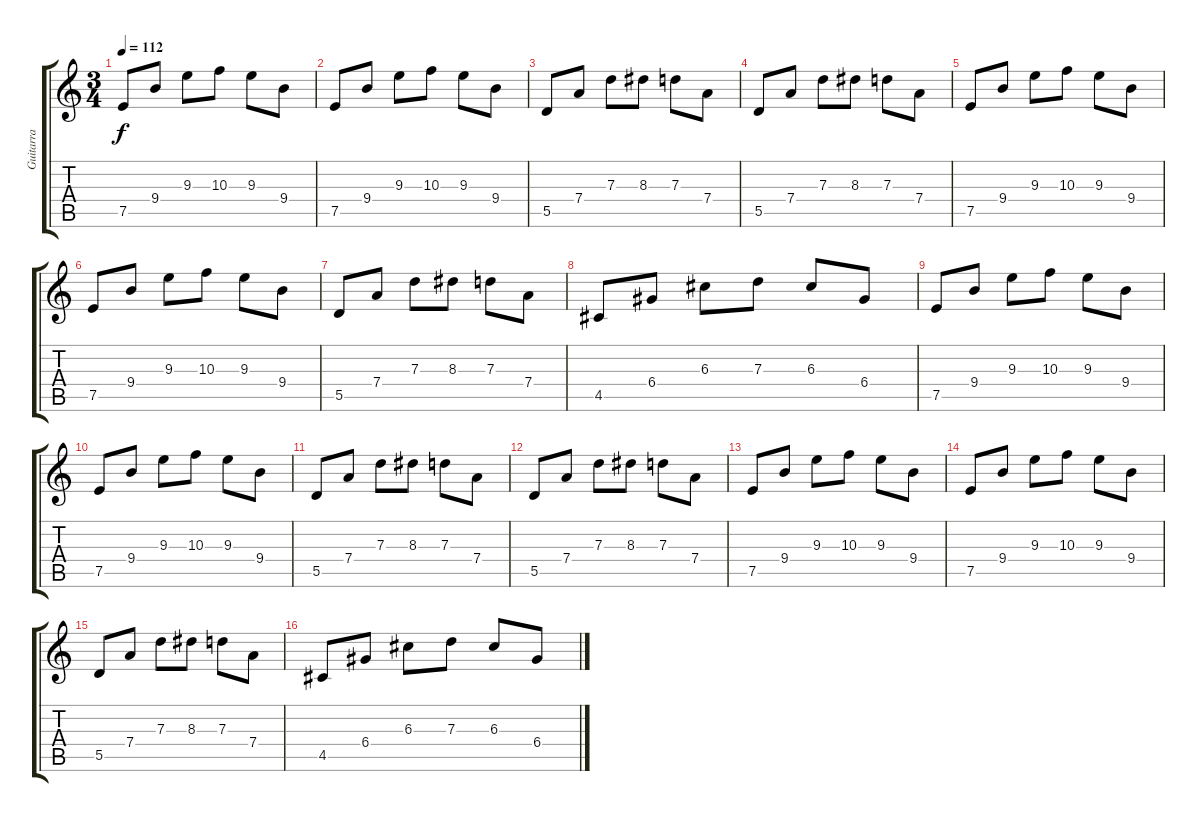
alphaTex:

\track ("Guitarra" "Guitarra") {instrument distortionguitar}
\staff {score tabs}
\tuning (E4 B3 G3 D3 A2 E2) {hide}
\ts (3 4)
\tempo 112
\clef g2
\ks c
7.5.8{dy f} 9.4.8 9.3.8 10.3.8 9.3.8 9.4.8 |
7.5.8 9.4.8 9.3.8 10.3.8 9.3.8 9.4.8 |
5.5.8 7.4.8 7.3.8 8.3.8 7.3.8 7.4.8 |
5.5.8 7.4.8 7.3.8 8.3.8 7.3.8 7.4.8 |
7.5.8 9.4.8 9.3.8 10.3.8 9.3.8 9.4.8 |
7.5.8 9.4.8 9.3.8 10.3.8 9.3.8 9.4.8 |
5.5.8 7.4.8 7.3.8 8.3.8 7.3.8 7.4.8 |
4.5.8 6.4.8 6.3.8 7.3.8 6.3.8 6.4.8 |
7.5.8 9.4.8 9.3.8 10.3.8 9.3.8 9.4.8 |
7.5.8 9.4.8 9.3.8 10.3.8 9.3.8 9.4.8 |
5.5.8 7.4.8 7.3.8 8.3.8 7.3.8 7.4.8 |
5.5.8 7.4.8 7.3.8 8.3.8 7.3.8 7.4.8 |
7.5.8 9.4.8 9.3.8 10.3.8 9.3.8 9.4.8 |
7.5.8 9.4.8 9.3.8 10.3.8 9.3.8 9.4.8 |
5.5.8 7.4.8 7.3.8 8.3.8 7.3.8 7.4.8 |
4.5.8 6.4.8 6.3.8 7.3.8 6.3.8 6.4.8
